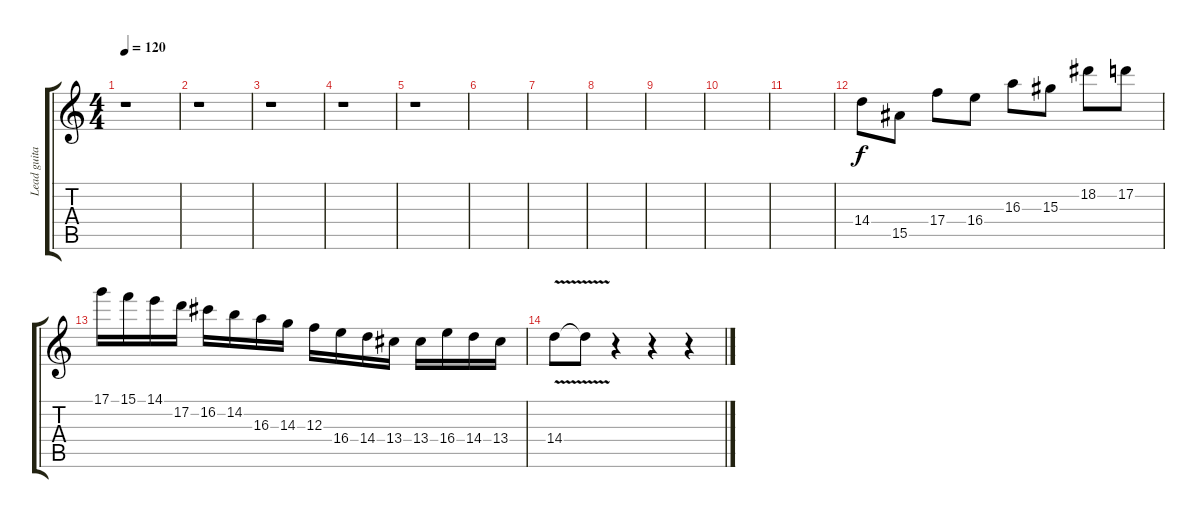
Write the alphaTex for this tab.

\track ("Lead guitar" "Lead guita") {instrument distortionguitar}
\staff {score tabs}
\tuning (D4 A3 F3 C3 G2 D2) {hide}
\ts (4 4)
\tempo 120
\clef g2
\ks c
r.1{dy f} |
r.1 |
r.1 |
r.1 |
r.1 |
|
|
|
|
|
|
14.4.8 15.5.8 17.4.8 16.4.8 16.3.8 15.3.8 18.2.8 17.2.8 |
17.1.16 15.1.16 14.1.16 17.2.16 16.2.16 14.2.16 16.3.16 14.3.16 12.3.16 16.4.16 14.4.16 13.4.16 13.4.16 16.4.16 14.4.16 13.4.16 |
14.4{v}.8 14.4{t}.8 r.4 r.4 r.4
